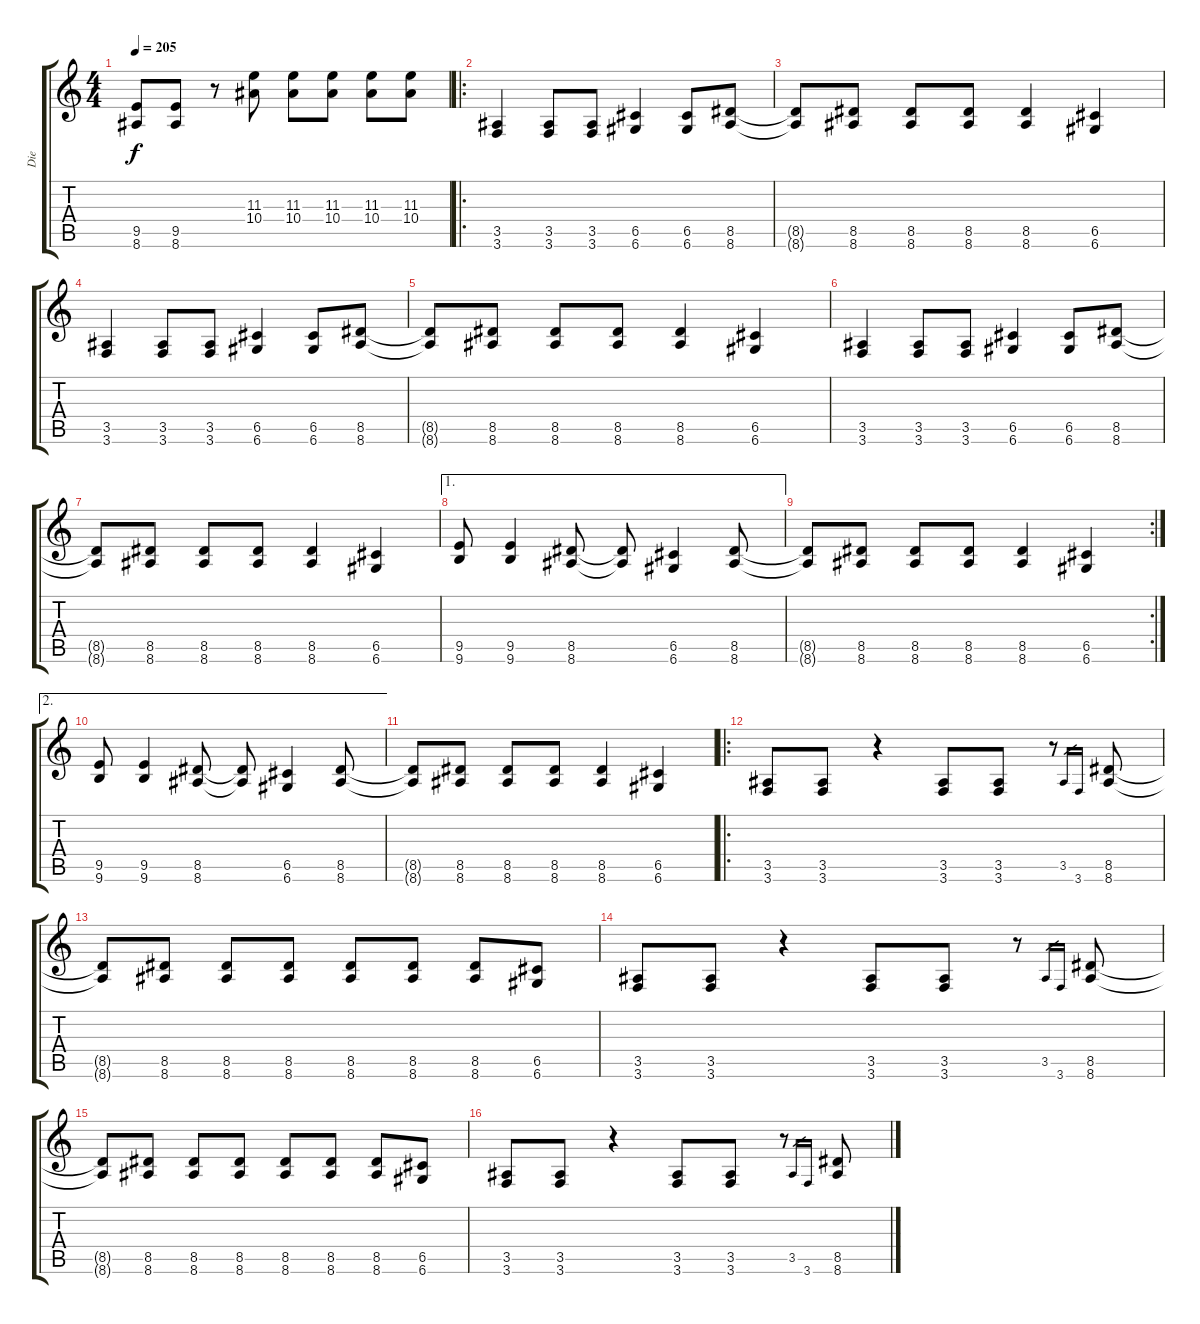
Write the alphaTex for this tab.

\track ("Die" "Die") {instrument overdrivenguitar}
\staff {score tabs}
\tuning (D4 A3 F3 C3 G2 D2) {hide}
\ts (4 4)
\tempo 205
\clef g2
\ks c
(9.5 8.6).8{dy f} (9.5 8.6).8 r.8 (11.3 10.4).8 (11.3 10.4).8 (11.3 10.4).8 (11.3 10.4).8 (11.3 10.4).8 |
\ro
(3.5 3.6).4 (3.5 3.6).8 (3.5 3.6).8 (6.5 6.6).4 (6.5 6.6).8 (8.5 8.6).8 |
(8.5{t} 8.6{t}).8 (8.5 8.6).8 (8.5 8.6).8 (8.5 8.6).8 (8.5 8.6).4 (6.5 6.6).4 |
(3.5 3.6).4 (3.5 3.6).8 (3.5 3.6).8 (6.5 6.6).4 (6.5 6.6).8 (8.5 8.6).8 |
(8.5{t} 8.6{t}).8 (8.5 8.6).8 (8.5 8.6).8 (8.5 8.6).8 (8.5 8.6).4 (6.5 6.6).4 |
(3.5 3.6).4 (3.5 3.6).8 (3.5 3.6).8 (6.5 6.6).4 (6.5 6.6).8 (8.5 8.6).8 |
(8.5{t} 8.6{t}).8 (8.5 8.6).8 (8.5 8.6).8 (8.5 8.6).8 (8.5 8.6).4 (6.5 6.6).4 |
\ae 1
(9.5 9.6).8 (9.5 9.6).4 (8.5 8.6).8 (8.5{t} 8.6{t}).8 (6.5 6.6).4 (8.5 8.6).8 |
\rc 2
(8.5{t} 8.6{t}).8 (8.5 8.6).8 (8.5 8.6).8 (8.5 8.6).8 (8.5 8.6).4 (6.5 6.6).4 |
\ae 2
(9.5 9.6).8 (9.5 9.6).4 (8.5 8.6).8 (8.5{t} 8.6{t}).8 (6.5 6.6).4 (8.5 8.6).8 |
(8.5{t} 8.6{t}).8 (8.5 8.6).8 (8.5 8.6).8 (8.5 8.6).8 (8.5 8.6).4 (6.5 6.6).4 |
\ro
(3.5 3.6).8 (3.5 3.6).8 r.4 (3.5 3.6).8 (3.5 3.6).8 r.8 3.5.16{gr} 3.6.16{gr} (8.5 8.6).8 |
(8.5{t} 8.6{t}).8 (8.5 8.6).8 (8.5 8.6).8 (8.5 8.6).8 (8.5 8.6).8 (8.5 8.6).8 (8.5 8.6).8 (6.5 6.6).8 |
(3.5 3.6).8 (3.5 3.6).8 r.4 (3.5 3.6).8 (3.5 3.6).8 r.8 3.5.16{gr} 3.6.16{gr} (8.5 8.6).8 |
(8.5{t} 8.6{t}).8 (8.5 8.6).8 (8.5 8.6).8 (8.5 8.6).8 (8.5 8.6).8 (8.5 8.6).8 (8.5 8.6).8 (6.5 6.6).8 |
(3.5 3.6).8 (3.5 3.6).8 r.4 (3.5 3.6).8 (3.5 3.6).8 r.8 3.5.16{gr} 3.6.16{gr} (8.5 8.6).8
